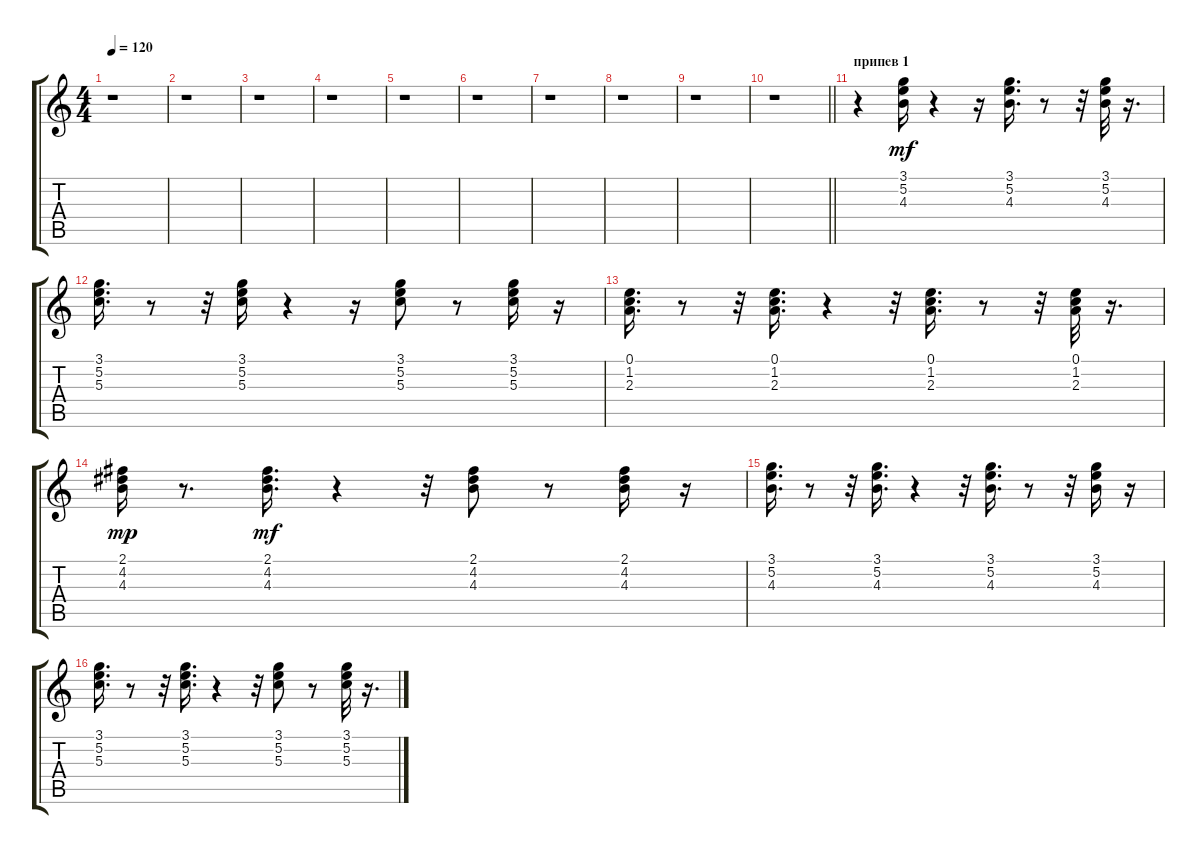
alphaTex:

\track "" {instrument acousticguitarnylon}
\staff {score tabs}
\tuning (E4 B3 G3 D3 A2 E2) {hide}
\ts (4 4)
\tempo 120
\clef g2
\ks c
r.1{dy mf} |
r.1 |
r.1 |
r.1 |
r.1 |
r.1 |
r.1 |
r.1 |
r.1 |
\barLineRight lightlight
r.1 |
\section ("" "припев 1")
r.4 (3.1 5.2 4.3).16 r.4 r.16 (3.1 5.2 4.3).16{d} r.8 r.32 (3.1 5.2 4.3).32 r.16{d} |
(3.1 5.2 5.3).16{d} r.8 r.32 (3.1 5.2 5.3).16 r.4 r.16 (3.1 5.2 5.3).8 r.8 (3.1 5.2 5.3).16 r.16 |
(0.1 1.2 2.3).16{d} r.8 r.32 (0.1 1.2 2.3).16{d} r.4 r.32 (0.1 1.2 2.3).16{d} r.8 r.32 (0.1 1.2 2.3).32 r.16{d} |
(2.1 4.2 4.3).16{dy mp} r.8{d} (2.1 4.2 4.3).16{d dy mf} r.4 r.32 (2.1 4.2 4.3).8 r.8 (2.1 4.2 4.3).16 r.16 |
(3.1 5.2 4.3).16{d} r.8 r.32 (3.1 5.2 4.3).16{d} r.4 r.32 (3.1 5.2 4.3).16{d} r.8 r.32 (3.1 5.2 4.3).16 r.16 |
(3.1 5.2 5.3).16{d} r.8 r.32 (3.1 5.2 5.3).16{d} r.4 r.32 (3.1 5.2 5.3).8 r.8 (3.1 5.2 5.3).32 r.16{d}
